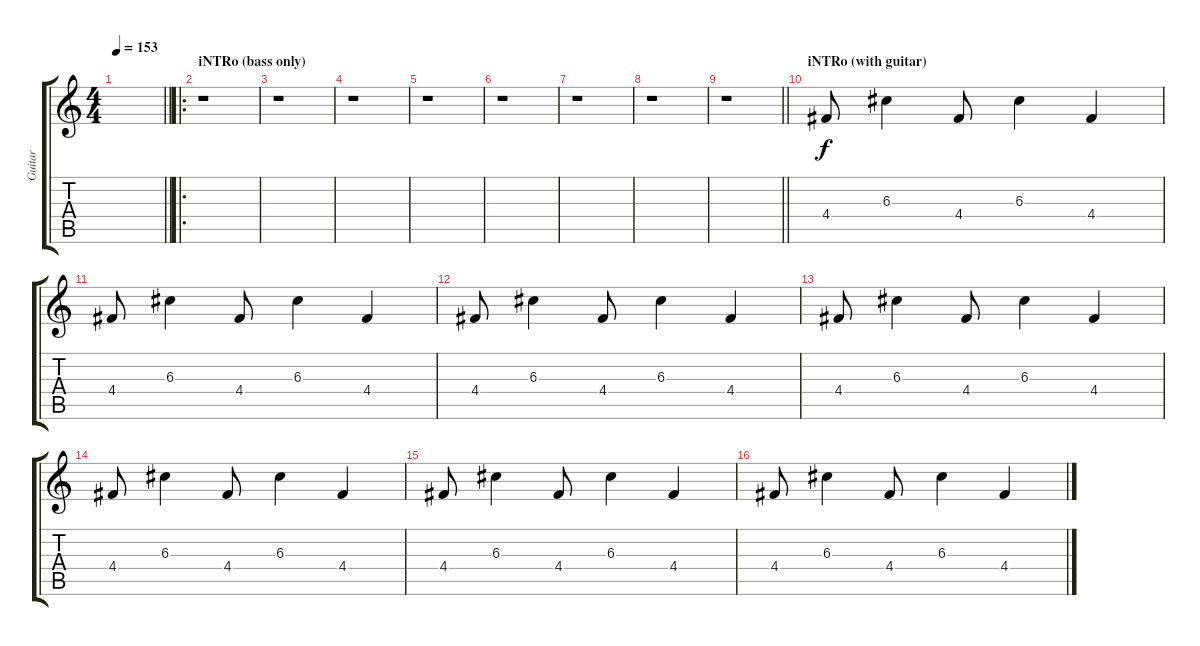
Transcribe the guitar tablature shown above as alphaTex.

\track ("Guitar" "Guitar") {instrument distortionguitar}
\staff {score tabs}
\tuning (E4 B3 G3 D3 A2 E2) {hide}
\ts (4 4)
\section ("" "")
\tempo 153
\clef g2
\barLineRight lightlight
\ks c
|
\ro
\section ("" "iNTRo (bass only)")
r.1 |
r.1 |
r.1 |
r.1 |
r.1 |
r.1 |
r.1 |
\barLineRight lightlight
r.1 |
\section ("" "iNTRo (with guitar)")
4.4.8 6.3.4 4.4.8 6.3.4 4.4.4 |
4.4.8 6.3.4 4.4.8 6.3.4 4.4.4 |
4.4.8 6.3.4 4.4.8 6.3.4 4.4.4 |
4.4.8 6.3.4 4.4.8 6.3.4 4.4.4 |
4.4.8 6.3.4 4.4.8 6.3.4 4.4.4 |
4.4.8 6.3.4 4.4.8 6.3.4 4.4.4 |
4.4.8 6.3.4 4.4.8 6.3.4 4.4.4
